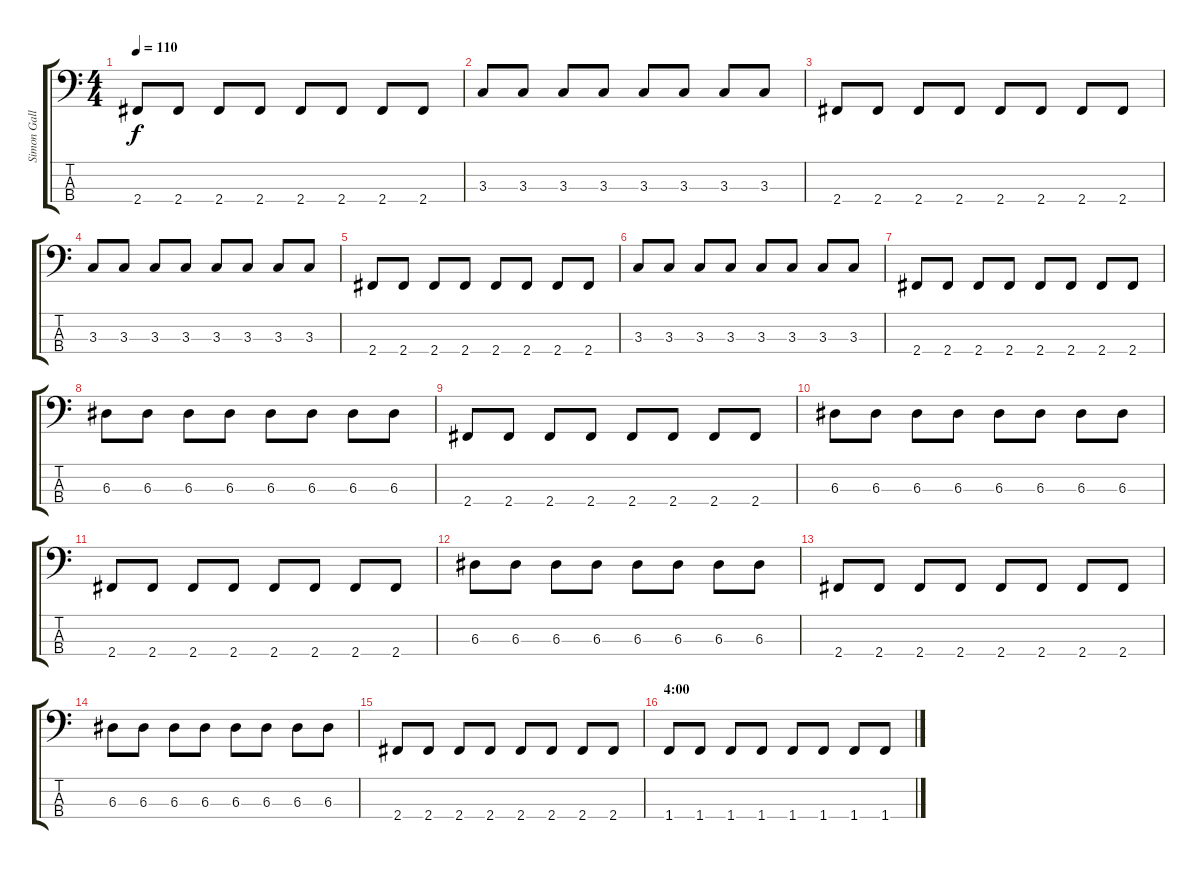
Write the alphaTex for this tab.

\track ("Simon Gallup (bass)" "Simon Gall") {instrument electricbasspick}
\staff {score tabs}
\tuning (G2 D2 A1 E1) {hide}
\ts (4 4)
\tempo 110
\clef f4
\ks c
2.4.8{dy f} 2.4.8 2.4.8 2.4.8 2.4.8 2.4.8 2.4.8 2.4.8 |
3.3.8 3.3.8 3.3.8 3.3.8 3.3.8 3.3.8 3.3.8 3.3.8 |
2.4.8 2.4.8 2.4.8 2.4.8 2.4.8 2.4.8 2.4.8 2.4.8 |
3.3.8 3.3.8 3.3.8 3.3.8 3.3.8 3.3.8 3.3.8 3.3.8 |
2.4.8 2.4.8 2.4.8 2.4.8 2.4.8 2.4.8 2.4.8 2.4.8 |
3.3.8 3.3.8 3.3.8 3.3.8 3.3.8 3.3.8 3.3.8 3.3.8 |
2.4.8 2.4.8 2.4.8 2.4.8 2.4.8 2.4.8 2.4.8 2.4.8 |
6.3.8 6.3.8 6.3.8 6.3.8 6.3.8 6.3.8 6.3.8 6.3.8 |
2.4.8 2.4.8 2.4.8 2.4.8 2.4.8 2.4.8 2.4.8 2.4.8 |
6.3.8 6.3.8 6.3.8 6.3.8 6.3.8 6.3.8 6.3.8 6.3.8 |
2.4.8 2.4.8 2.4.8 2.4.8 2.4.8 2.4.8 2.4.8 2.4.8 |
6.3.8 6.3.8 6.3.8 6.3.8 6.3.8 6.3.8 6.3.8 6.3.8 |
2.4.8 2.4.8 2.4.8 2.4.8 2.4.8 2.4.8 2.4.8 2.4.8 |
6.3.8 6.3.8 6.3.8 6.3.8 6.3.8 6.3.8 6.3.8 6.3.8 |
2.4.8 2.4.8 2.4.8 2.4.8 2.4.8 2.4.8 2.4.8 2.4.8 |
\section ("" "4:00")
1.4.8 1.4.8 1.4.8 1.4.8 1.4.8 1.4.8 1.4.8 1.4.8
